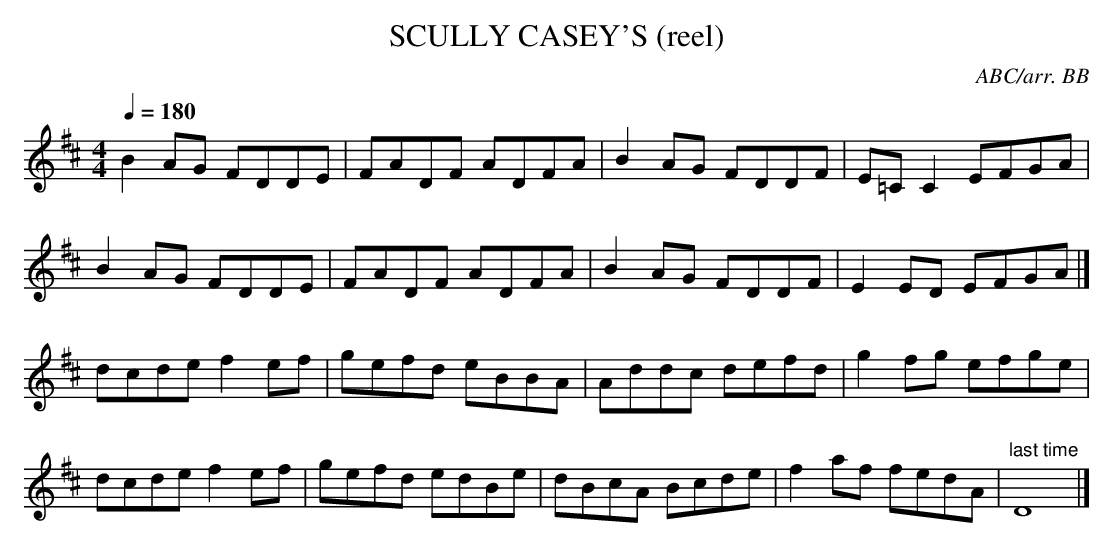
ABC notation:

X:1
T:SCULLY CASEY'S (reel)
C:ABC/arr. BB
Casey's father.
Q:1/4=180
M:4/4
L:1/8
K:D
B2AG FDDE|FADF ADFA|B2AG FDDF|E=C C2 EFGA|
B2 AG FDDE|FADF ADFA|B2 AG FDDF|E2 ED EFGA|]
dcde f2 ef|gefd eBBA|Addc defd|g2 fg efge|
dcde f2 ef|gefd edBe|dBcA Bcde|f2 af fedA|\
"last time"D8|]
